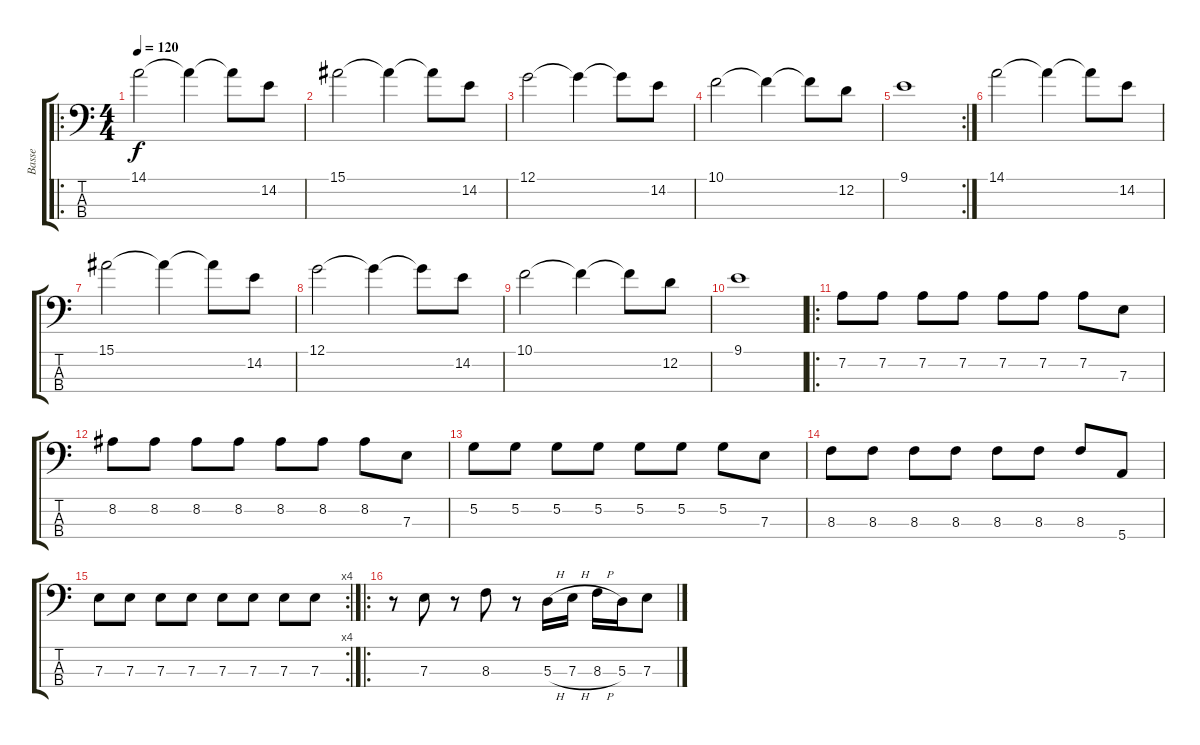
\track ("Basse" "Basse") {instrument electricbasspick}
\staff {score tabs}
\tuning (G2 D2 A1 E1) {hide}
\ro
\ts (4 4)
\tempo 120
\clef f4
\ks c
14.1.2{dy f instrument electricbasspick} 14.1{t}.4 14.1{t}.8 14.2.8 |
15.1.2 15.1{t}.4 15.1{t}.8 14.2.8 |
12.1.2 12.1{t}.4 12.1{t}.8 14.2.8 |
10.1.2 10.1{t}.4 10.1{t}.8 12.2.8 |
\rc 2
9.1.1 |
14.1.2 14.1{t}.4 14.1{t}.8 14.2.8 |
15.1.2 15.1{t}.4 15.1{t}.8 14.2.8 |
12.1.2 12.1{t}.4 12.1{t}.8 14.2.8 |
10.1.2 10.1{t}.4 10.1{t}.8 12.2.8 |
9.1.1 |
\ro
7.2.8 7.2.8 7.2.8 7.2.8 7.2.8 7.2.8 7.2.8 7.3.8 |
8.2.8 8.2.8 8.2.8 8.2.8 8.2.8 8.2.8 8.2.8 7.3.8 |
5.2.8 5.2.8 5.2.8 5.2.8 5.2.8 5.2.8 5.2.8 7.3.8 |
8.3.8 8.3.8 8.3.8 8.3.8 8.3.8 8.3.8 8.3.8 5.4.8 |
\rc 4
7.3.8 7.3.8 7.3.8 7.3.8 7.3.8 7.3.8 7.3.8 7.3.8 |
\ro
r.8 7.3.8 r.8 8.3.8 r.8 5.3{h}.16 7.3{h}.16 8.3{h}.16 5.3.16 7.3.8
